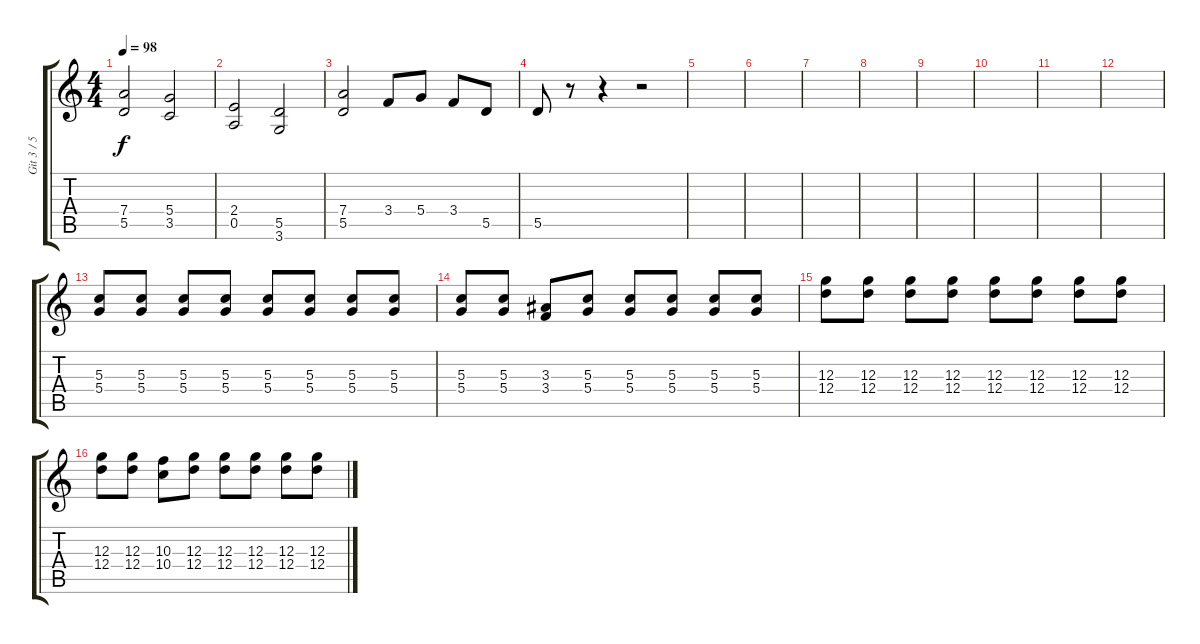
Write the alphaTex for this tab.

\track ("Git 3 / 5" "Git 3 / 5") {instrument overdrivenguitar}
\staff {score tabs}
\tuning (E4 B3 G3 D3 A2 E2) {hide}
\ts (4 4)
\tempo 98
\clef g2
\ks c
(7.4 5.5).2{dy f} (5.4 3.5).2 |
(2.4 0.5).2 (5.5 3.6).2 |
(7.4 5.5).2 3.4.8 5.4.8 3.4.8 5.5.8 |
5.5.8 r.8 r.4 r.2 |
|
|
|
|
|
|
|
|
(5.3 5.4).8 (5.3 5.4).8 (5.3 5.4).8 (5.3 5.4).8 (5.3 5.4).8 (5.3 5.4).8 (5.3 5.4).8 (5.3 5.4).8 |
(5.3 5.4).8 (5.3 5.4).8 (3.3 3.4).8 (5.3 5.4).8 (5.3 5.4).8 (5.3 5.4).8 (5.3 5.4).8 (5.3 5.4).8 |
(12.3 12.4).8 (12.3 12.4).8 (12.3 12.4).8 (12.3 12.4).8 (12.3 12.4).8 (12.3 12.4).8 (12.3 12.4).8 (12.3 12.4).8 |
(12.3 12.4).8 (12.3 12.4).8 (10.3 10.4).8 (12.3 12.4).8 (12.3 12.4).8 (12.3 12.4).8 (12.3 12.4).8 (12.3 12.4).8
